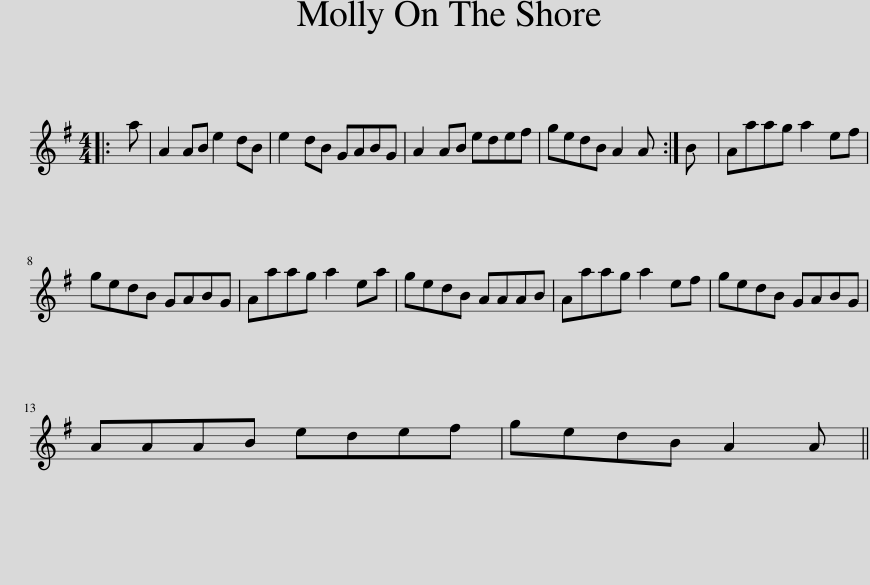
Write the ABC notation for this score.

X:1
L:1/8
M:4/4
I:linebreak $
K:G
V:1 treble
V:1
|: a | A2 AB e2 dB | e2 dB GABG | A2 AB edef | gedB A2 A :| %5
 B | Aaag a2 ef |$ gedB GABG | Aaag a2 ea | gedB AAAB | %10
 Aaag a2 ef | gedB GABG |$ AAAB edef | gedB A2 A || %14
